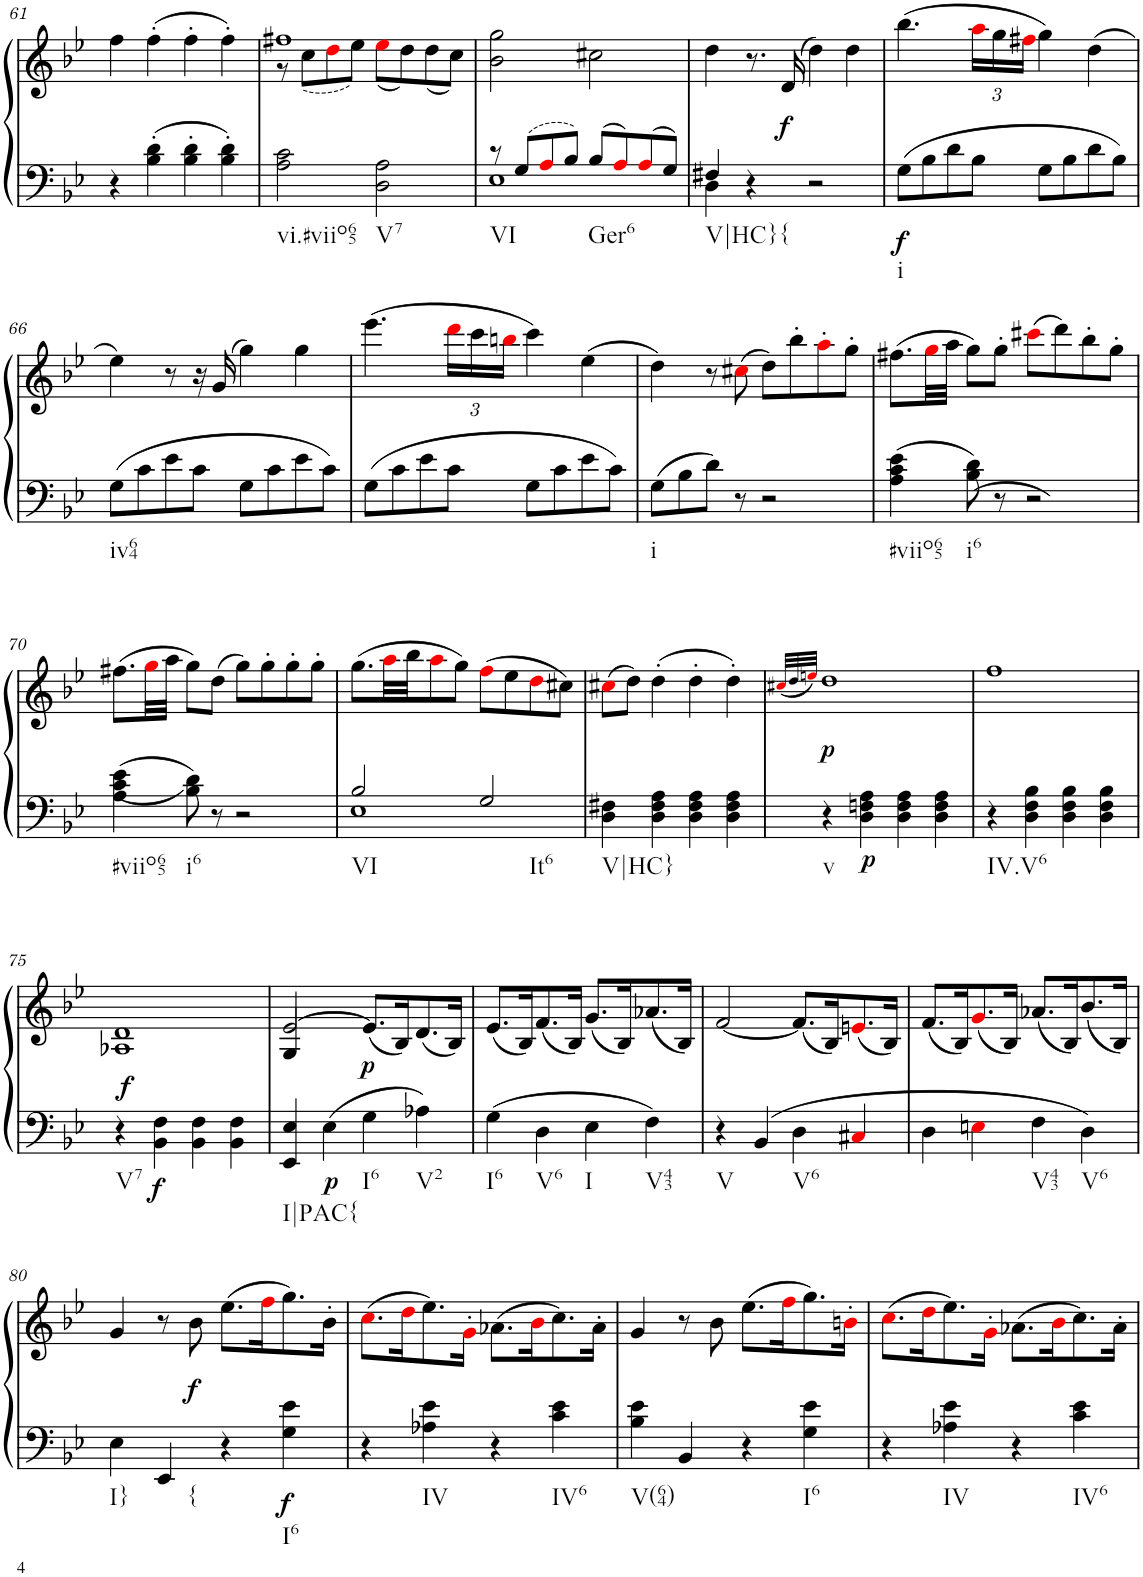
**kern	**kern	**dynam
*part1	*part1	*part1
*staff2	*staff1	*staff1/2
*I"Piano, Piano right	*	*
*I'Pno.	*	*
!!LO:PB:g=z
*clefF4	*clefG2	*
*k[b-e-]	*k[b-e-]	*
*M2/2	*M2/2	*
*met(c|)	*met(c|)	*
=61	=61	=61
4r	4ff\	.
4B-\' 4d\'	(4ff'\	.
4B-\' 4d\'	4ff'\	.
4B-\' 4d\'	4ff'\)	.
=62	=62	=62
*	*^	*
!LO:TX:b:t=vi.#viio65	!	!	!
2A\ 2c\	1ff#X	8r	.
.	.	(8cc\L	.
.	.	8ddi\	.
.	.	8ee-\J)	.
!LO:TX:b:t=V7	!	!	!
2D\ 2A\	.	(8ee-i\L	.
.	.	8dd\)	.
.	.	(8dd\	.
.	.	8cc\J)	.
=63	=63	=63	=63
*^	*	*	*
!LO:TX:b:t=VI	!	!	!	!
*	*	*v	*v	*
8r	1E-	2b-\ 2gg\	.
8G/L	.	.	.
8Ai/	.	.	.
8B-/J	.	.	.
!LO:TX:b:t=Ger6	!	!	!
8B-/L	.	2cc#X\	.
8Ai/	.	.	.
8Ai/	.	.	.
8G/J	.	.	.
=64	=64	=64	=64
!LO:TX:b:t=V|HC}	!	!	!
4F#X/	4D\	4dd\	.
!LO:TX:b:t={	!	!	!
4r	2.ryy	8.r	.
!	!	!	!LO:DY:b
.	.	(16d/	f
2r	.	4dd\)	.
.	.	4dd\	.
*v	*v	*	*
=65	=65	=65
!LO:TX:b:t=i	!	!
!	!	!LO:DY:b=2
8G\L	(4.bb-\	f
8B-\	.	.
8d\	.	.
*	*Xbrackettup	*
8B-\J	24aai\LL	.
.	24gg\	.
.	24ff#Xi\JJ	.
8G\L	4gg\)	.
8B-\	.	.
8d\	(4dd\	.
8B-\J	.	.
!!LO:LB:g=z
=66	=66	=66
!LO:TX:b:t=iv64	!	!
8G\L	4ee-\)	.
8c\	.	.
8e-\	8r	.
8c\J	16r	.
.	(16g/	.
8G\L	4gg\)	.
8c\	.	.
8e-\	4gg\	.
8c\J	.	.
=67	=67	=67
8G\L	(4.eee-\	.
8c\	.	.
8e-\	.	.
8c\J	24dddi\LL	.
.	24ccc\	.
.	24bbni\JJ	.
8G\L	4ccc\)	.
8c\	.	.
8e-\	(4ee-\	.
8c\J	.	.
=68	=68	=68
!LO:TX:b:t=i	!	!
8G\L	4dd\)	.
8B-\	.	.
8d\J	8r	.
8r	(8cc#Xi\	.
2r	8dd\L)	.
.	8bb-'\	.
.	8aa'i\	.
.	8gg'\J	.
=69	=69	=69
!LO:TX:b:t=#viio65	!	!
4A\ 4c\ 4e-\	(8.ff#X\L	.
.	32ggi\LL	.
.	32aa\JJJ	.
!LO:TX:b:t=i6	!	!
8B-\ 8d\	8gg\L)	.
8r	8gg'\J	.
2r	(8ccc#Xi\L	.
.	8ddd\)	.
.	8bb-'\	.
.	8gg'\J	.
!!LO:LB:g=z
=70	=70	=70
!LO:TX:b:t=#viio65	!	!
4A\ 4c\ 4e-\	(8.ff#X\L	.
.	32ggi\LL	.
.	32aa\JJJ	.
!LO:TX:b:t=i6	!	!
8B-\ 8d\	8gg\L)	.
8r	(8dd\J	.
2r	8gg\L)	.
.	8gg'\	.
.	8gg'\	.
.	8gg'\J	.
=71	=71	=71
*^	*	*
!LO:TX:b:t=VI	!	!	!
2B-/	1E-	(8.gg\L	.
.	.	32aai\LL	.
.	.	32bb-\JJ	.
.	.	8aai\	.
.	.	8gg\J)	.
!LO:TX:b:t=It6	!	!	!
2G/	.	(8ffi\L	.
.	.	8ee-\	.
.	.	8ddi\	.
.	.	8cc#X\J)	.
*v	*v	*	*
=72	=72	=72
!LO:TX:b:t=V|HC}	!	!
4D\ 4F#X\	(8cc#Xi\L	.
.	8dd\J)	.
4D\ 4F#\ 4A\	(4dd'\	.
4D\ 4F#\ 4A\	4dd'\	.
4D\ 4F#\ 4A\	4dd'\)	.
=73	=73	=73
.	(32qcc#Xi/LLL	.
.	32qdd/	.
.	32qeeni/JJJ)	.
!LO:TX:b:t=v	!	!
!	!	!LO:DY:b
4r	1dd	p
!	!	!LO:DY:b=2
4D\ 4Fn\ 4A\	.	p
4D\ 4F\ 4A\	.	.
4D\ 4F\ 4A\	.	.
=74	=74	=74
!LO:TX:b:t=IV.V6	!	!
4r	1ff	.
4D\ 4F\ 4B-\	.	.
4D\ 4F\ 4B-\	.	.
4D\ 4F\ 4B-\	.	.
!!LO:LB:g=z
=75	=75	=75
!LO:TX:b:t=V7	!	!
!	!	!LO:DY:a=2
4r	1A-X 1d	f
!	!	!LO:DY:b=2
4BB-\ 4F\	.	f
4BB-\ 4F\	.	.
4BB-\ 4F\	.	.
=76	=76	=76
*	*^	*
!LO:TX:b:t=I|PAC{	!	!	!
4EE-/ 4E-/	[2e-/	4G/	.
!	!	!	!LO:DY:b=2
4E-\	.	2.ryy	p
!LO:TX:b:t=I6	!	!	!
!	!	!	!LO:DY:b
4G\	(<8.e-/L]	.	p
.	16B-/K)	.	.
!LO:TX:b:t=V2	!	!	!
4A-X\	(<8.d/	.	.
.	16B-/Jk)	.	.
*	*v	*v	*
=77	=77	=77
!LO:TX:b:t=I6	!	!
4G\	(<8.e-/L	.
.	16B-/K)	.
!LO:TX:b:t=V6	!	!
4D\	(8.f/	.
.	16B-/Jk)	.
!LO:TX:b:t=I	!	!
4E-\	(8.g/L	.
.	16B-/K)	.
!LO:TX:b:t=V43	!	!
4F\	(8.a-X/	.
.	16B-/Jk)	.
=78	=78	=78
!LO:TX:b:t=V	!	!
4r	[2f/	.
4BB-/	.	.
!LO:TX:b:t=V6	!	!
4D\	(8.f/L]	.
.	16B-/K)	.
4C#Xi/	(8.eni/	.
.	16B-/Jk)	.
=79	=79	=79
4D\	(8.f/L	.
.	16B-/K)	.
4Eni\	(8.gi/	.
.	16B-/Jk)	.
!LO:TX:b:t=V43	!	!
4F\	(8.a-X/L	.
.	16B-/K)	.
!LO:TX:b:t=V6	!	!
4D\	(8.b-/	.
.	16B-/Jk)	.
!!LO:LB:g=z
=80	=80	=80
!LO:TX:b:t=I}	!	!
4E-\	4g/	.
!LO:TX:b:t={	!	!
4EE-/	8r	.
!	!	!LO:DY:b
.	8b-\	f
4r	(8.ee-\L	.
.	16ffi\K	.
!LO:TX:b:t=I6	!	!
!	!	!LO:DY:b=2
4G\ 4e-\	8.gg\)	f
.	16b-'\Jk	.
=81	=81	=81
4r	(8.cci\L	.
.	16ddi\K	.
!LO:TX:b:t=IV	!	!
4A-X\ 4e-\	8.ee-\)	.
.	16g'i\Jk	.
4r	(8.a-X\L	.
.	16b-i\K	.
!LO:TX:b:t=IV6	!	!
4c\ 4e-\	8.cc\)	.
.	16a-'\Jk	.
=82	=82	=82
!LO:TX:b:t=V(64)	!	!
4B-\ 4e-\	4g/	.
4BB-/	8r	.
.	8b-\	.
4r	(8.ee-\L	.
.	16ffi\K	.
!LO:TX:b:t=I6	!	!
4G\ 4e-\	8.gg\)	.
.	16bn'i\Jk	.
=83	=83	=83
4r	(8.cci\L	.
.	16ddi\K	.
!LO:TX:b:t=IV	!	!
4A-X\ 4e-\	8.ee-\)	.
.	16g'i\Jk	.
4r	(8.a-X\L	.
.	16b-i\K	.
!LO:TX:b:t=IV6	!	!
4c\ 4e-\	8.cc\)	.
.	16a-'\Jk	.
=	=	=
*-	*-	*-
